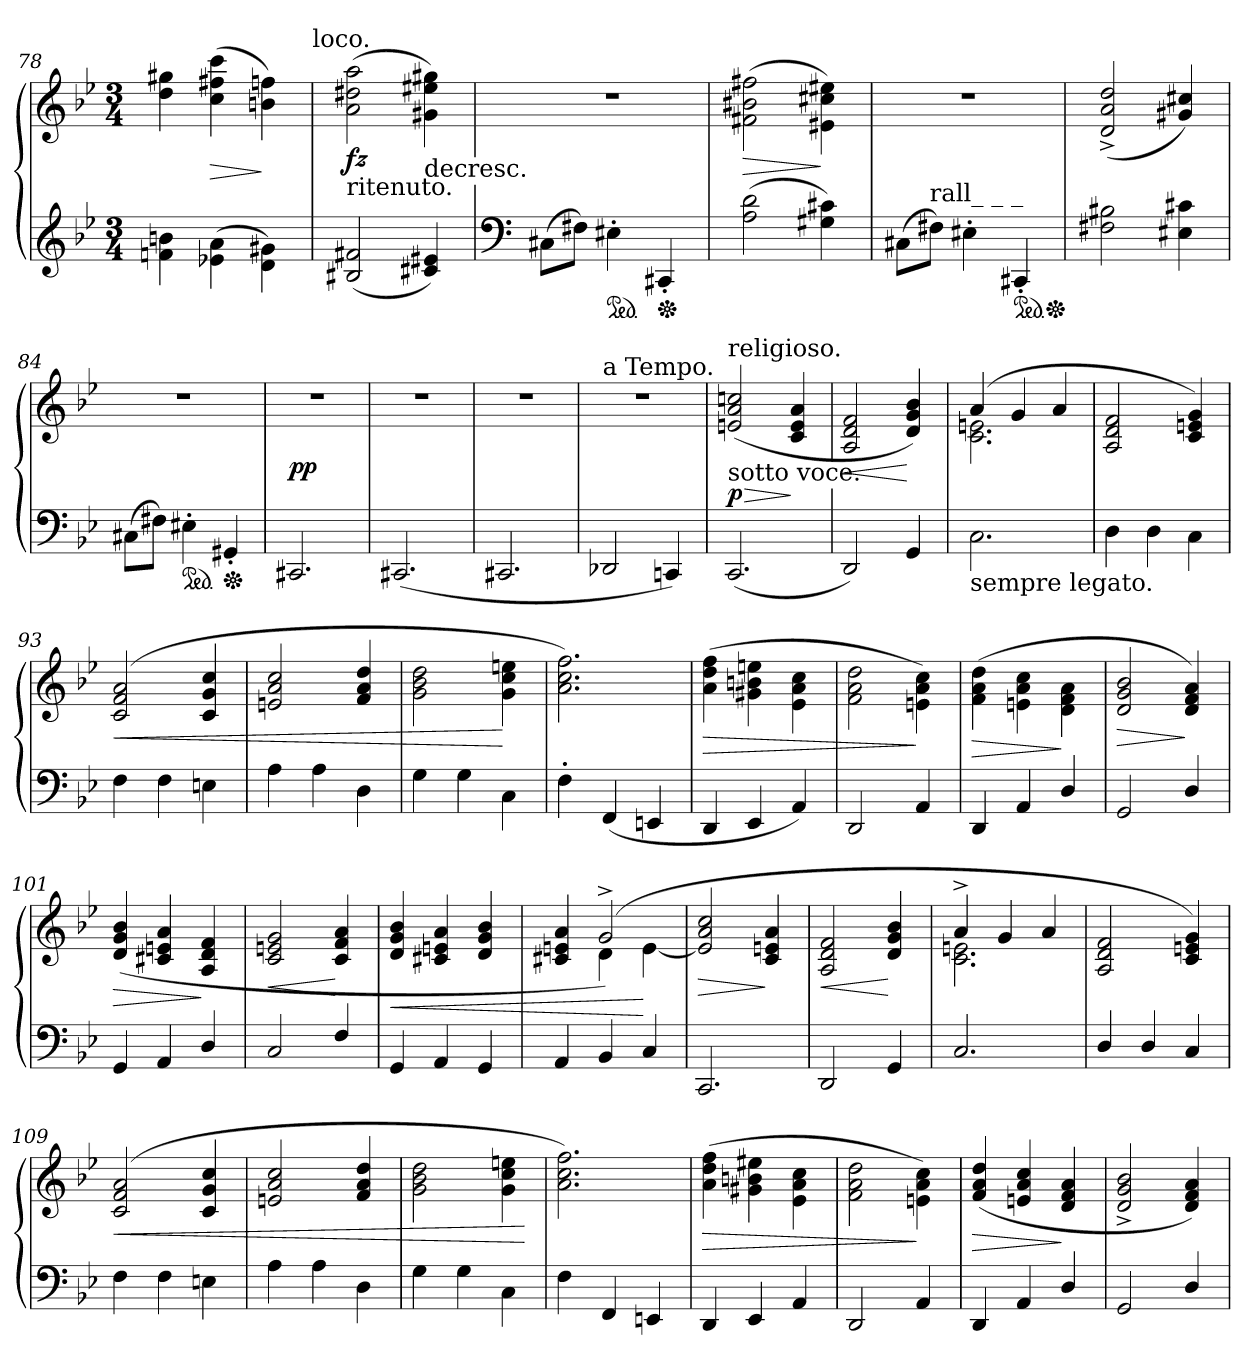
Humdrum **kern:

**kern	**kern	**dynam
*part1	*part1	*part1
*staff2	*staff1	*staff1/2
*clefG2	*clefG2	*
*k[b-e-]	*k[b-e-]	*
*M3/4	*M3/4	*
=78	=78	=78
4fn\ 4bn\	4dd\ 4gg#X\	.
(4e-X\ 4a\	(>4cc\ 4ff#X\ 4ccc\	>
4d\ 4g#X\)	4bn\ 4ffn\)	]
!	!LO:TX:a:t=loco.	!
=79	=79	=79
!	!LO:TX:b:t=ritenuto.	!
!	!	!LO:DY:b
(2B#X 2f#X	(2a 2dd#X 2aa	fz
!	!LO:TX:c:t=decresc.	!
4c#X 4e#X)	4g#X 4ee#X 4gg#X)	.
=80	=80	=80
*clefF4	*	*
(8C#XL	2.rdd	.
8F#XJ)	.	.
*ped	*	*
4E#X'>	.	.
*Xped	*	*
4CC#X'<	.	.
=81	=81	=81
(2A 2d	(2f#X 2b#X 2ff#X	>
4G#X 4c#X)	4e#X\ 4cc#X\ 4ee#X\)	]
=82	=82	=82
(8C#XL	2.rdd	.
!LO:TX:a:t=rall_ _ _	!	!
8F#XJ)	.	.
4E#X'>	.	.
*ped	*	*
4CC#X'<	.	.
*Xped	*	*
=83	=83	=83
2F#X 2B#X	(2d^> 2a^> 2dd^>	.
4E#X 4c#X	4g#X 4cc#X)	.
=84	=84	=84
(8C#XL	2.rdd	.
8F#XJ)	.	.
*ped	*	*
4E#X'>	.	.
*Xped	*	*
4GG#X'<	.	.
=85	=85	=85
2.CC#X	2.rdd	pp
=86	=86	=86
(2.CC#X	2.rdd	.
=87	=87	=87
2.CC#X	2.rdd	.
=88	=88	=88
!	!LO:TX:a:t=a Tempo.	!
2DD-X	2.r	.
4CCn)	.	.
=89	=89	=89
!	!LO:TX:a:t=religioso.	!
!	!LO:TX:b:t=sotto voce.	!
(2.CC	(2en 2a 2ccn	> p
.	4c 4e 4a	]
=90	=90	=90
2DD)	2A 2d 2f	<
4GG	4d 4g 4b-)	[
=91	=91	=91
*	*^	*
!LO:TX:b:t=sempre legato.	!	!	!
2.C\	(>4a	2.c 2.en	.
.	4g	.	.
.	4a	.	.
*	*v	*v	*
=92	=92	=92
4D	2A 2d 2f	.
4D	.	.
4C\	4c 4en 4g)	.
=93	=93	=93
4F	(>2c 2f 2a	<
4F	.	.
4En	4c 4g 4cc	.
=94	=94	=94
4A	2en 2a 2cc	.
4A	.	.
4D	4f 4a 4dd	.
=95	=95	=95
4G	2g 2b- 2dd	.
4G	.	.
4C\	4g 4cc 4een	[
=96	=96	=96
4F'>	2.a 2.cc 2.ff)	.
(4FF	.	.
4EEn	.	.
=97	=97	=97
4DD	(4a 4dd 4ff	>
4EE-	4g#X 4bn 4een	.
4AA)	4e-\ 4a\ 4cc\	.
=98	=98	=98
2DD	2f\ 2a\ 2dd\	.
4AA	4en\ 4a\ 4cc\)	]
=99	=99	=99
4DD	(>4f\ 4a\ 4dd\	>
4AA	4en\ 4a\ 4cc\	.
4D/	4d\ 4f\ 4a\	]
=100	=100	=100
2GG	2d 2g 2b-	>
4D/	4d 4f 4a)	]
=101	=101	=101
4GG	(>4d 4g 4b-	>
4AA	4c#X 4en 4a	.
4D/	4A 4d 4f	]
=102	=102	=102
2C	2c 2en 2g	<
4F/	4c 4f 4a	[
=103	=103	=103
4GG	4d 4g 4b-	<
4AA	4c#X 4en 4a	.
4GG	4d 4g 4b-	.
=104	=104	=104
*	*^	*
4AA	4c#X 4en 4a	4rFyy	.
4BB-	(2g^)	4d	.
4C	.	[4e	[
*	*v	*v	*
=105	=105	=105
2.CC	2en] 2a 2cc	>
.	4c 4e 4a	]
=106	=106	=106
2DD	2A 2d 2f	<
4GG	4d 4g 4b-	[
=107	=107	=107
*	*^	*
2.C	4a^>	2.c 2.en	.
.	4g	.	.
.	4a	.	.
*	*v	*v	*
=108	=108	=108
4D/	2A 2d 2f	.
4D/	.	.
4C	4c 4en 4g)	.
=109	=109	=109
4F	(>2c 2f 2a	<
4F	.	.
4En	4c 4g 4cc	.
=110	=110	=110
4A	2en 2a 2cc	.
4A	.	.
4D	4f 4a 4dd	.
=111	=111	=111
4G	2g 2b- 2dd	.
4G	.	.
4C\	4g 4cc 4een	.
.	.	[
=112	=112	=112
4F	2.a 2.cc 2.ff)	.
4FF	.	.
4EEn	.	.
=113	=113	=113
4DD	(4a 4dd 4ff	>
4EE-	4g#X 4bn 4ee#X	.
4AA	4e-\ 4a\ 4cc\	.
=114	=114	=114
2DD	2f\ 2a\ 2dd\	.
4AA	4en\ 4a\ 4cc\)	]
=115	=115	=115
4DD	(4f 4a 4dd	>
4AA	4en 4a 4cc	.
4D/	4d 4f 4a	]
=116	=116	=116
2GG	2d^< 2g^< 2b-^<	.
4D/	4d 4f 4a)	.
=	=	=
*-	*-	*-
